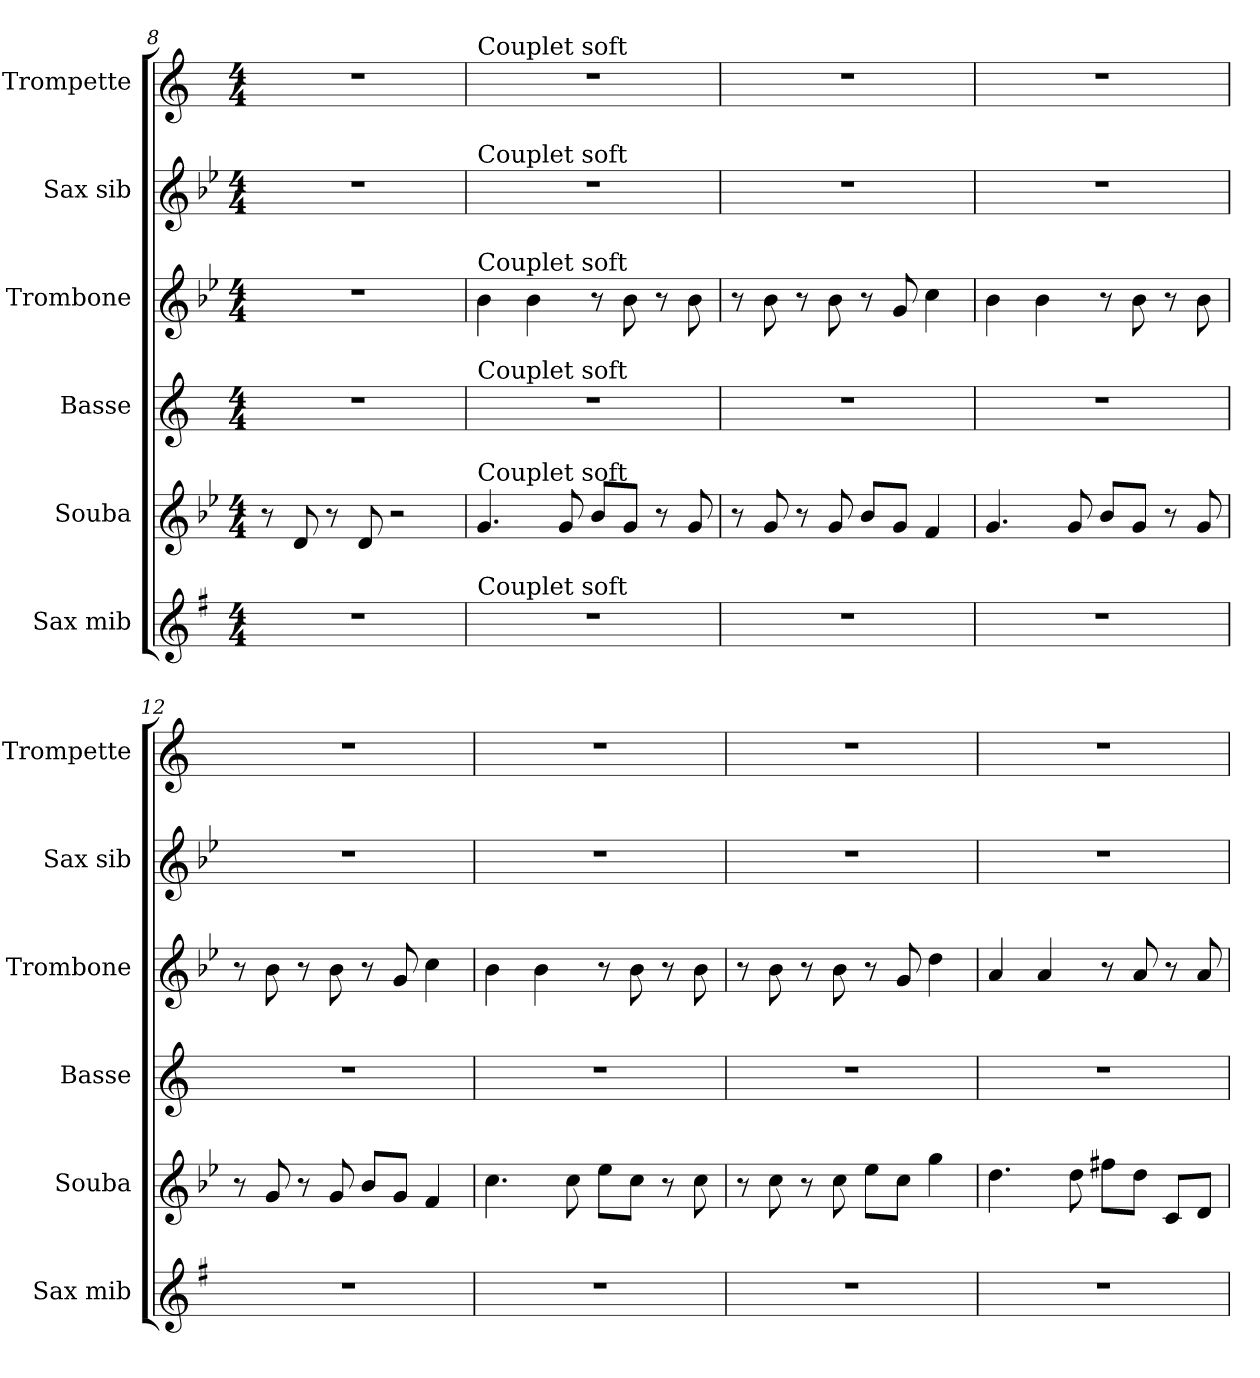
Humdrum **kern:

**kern	**kern	**kern	**kern	**kern	**kern
*part6	*part5	*part4	*part3	*part2	*part1
*staff6	*staff5	*staff4	*staff3	*staff2	*staff1
*I"Sax mib	*I"Souba	*I"Basse	*I"Trombone	*I"Sax sib	*I"Trompette
*I'Sax mib	*I'Souba	*I'Basse	*I'Trombone	*I'Sax sib	*I'Trompette
*clefG2	*clefG2	*clefG2	*clefG2	*clefG2	*clefG2
*ITrd5c9	*ITrd15c26	*ITrd4c7	*ITrd8c14	*ITrd8c14	*ITrd1c2
*k[b-e-]	*k[b-e-]	*k[b-]	*k[b-e-]	*k[b-e-]	*k[b-e-]
*M4/4	*M4/4	*M4/4	*M4/4	*M4/4	*M4/4
=8	=8	=8	=8	=8	=8
1r	8r	1r	1r	1r	1r
.	8DD	.	.	.	.
.	8r	.	.	.	.
.	8DD	.	.	.	.
.	2r	.	.	.	.
=9	=9	=9	=9	=9	=9
!	!	!	!	!	!LO:TX:t=Couplet soft
!	!	!	!	!LO:TX:t=Couplet soft	!
!	!	!	!LO:TX:t=Couplet soft	!	!
!	!	!LO:TX:t=Couplet soft	!	!	!
!	!LO:TX:t=Couplet soft	!	!	!	!
!LO:TX:t=Couplet soft	!	!	!	!	!
1r	4.GG	1r	4B-	1r	1r
.	.	.	4B-	.	.
.	8GG	.	.	.	.
.	8BB-L	.	8r	.	.
.	8GGJ	.	8B-	.	.
.	8r	.	8r	.	.
.	8GG	.	8B-	.	.
=10	=10	=10	=10	=10	=10
1r	8r	1r	8r	1r	1r
.	8GG	.	8B-	.	.
.	8r	.	8r	.	.
.	8GG	.	8B-	.	.
.	8BB-L	.	8r	.	.
.	8GGJ	.	8G	.	.
.	4FF	.	4c	.	.
=11	=11	=11	=11	=11	=11
1r	4.GG	1r	4B-	1r	1r
.	.	.	4B-	.	.
.	8GG	.	.	.	.
.	8BB-L	.	8r	.	.
.	8GGJ	.	8B-	.	.
.	8r	.	8r	.	.
.	8GG	.	8B-	.	.
=12	=12	=12	=12	=12	=12
1r	8r	1r	8r	1r	1r
.	8GG	.	8B-	.	.
.	8r	.	8r	.	.
.	8GG	.	8B-	.	.
.	8BB-L	.	8r	.	.
.	8GGJ	.	8G	.	.
.	4FF	.	4c	.	.
=13	=13	=13	=13	=13	=13
1r	4.C	1r	4B-	1r	1r
.	.	.	4B-	.	.
.	8C	.	.	.	.
.	8E-L	.	8r	.	.
.	8CJ	.	8B-	.	.
.	8r	.	8r	.	.
.	8C	.	8B-	.	.
=14	=14	=14	=14	=14	=14
1r	8r	1r	8r	1r	1r
.	8C	.	8B-	.	.
.	8r	.	8r	.	.
.	8C	.	8B-	.	.
.	8E-L	.	8r	.	.
.	8CJ	.	8G	.	.
.	4G	.	4d	.	.
=15	=15	=15	=15	=15	=15
1r	4.D	1r	4A	1r	1r
.	.	.	4A	.	.
.	8D	.	.	.	.
.	8F#XL	.	8r	.	.
.	8DJ	.	8A	.	.
.	8CCL	.	8r	.	.
.	8DDJ	.	8A	.	.
=	=	=	=	=	=
*-	*-	*-	*-	*-	*-
